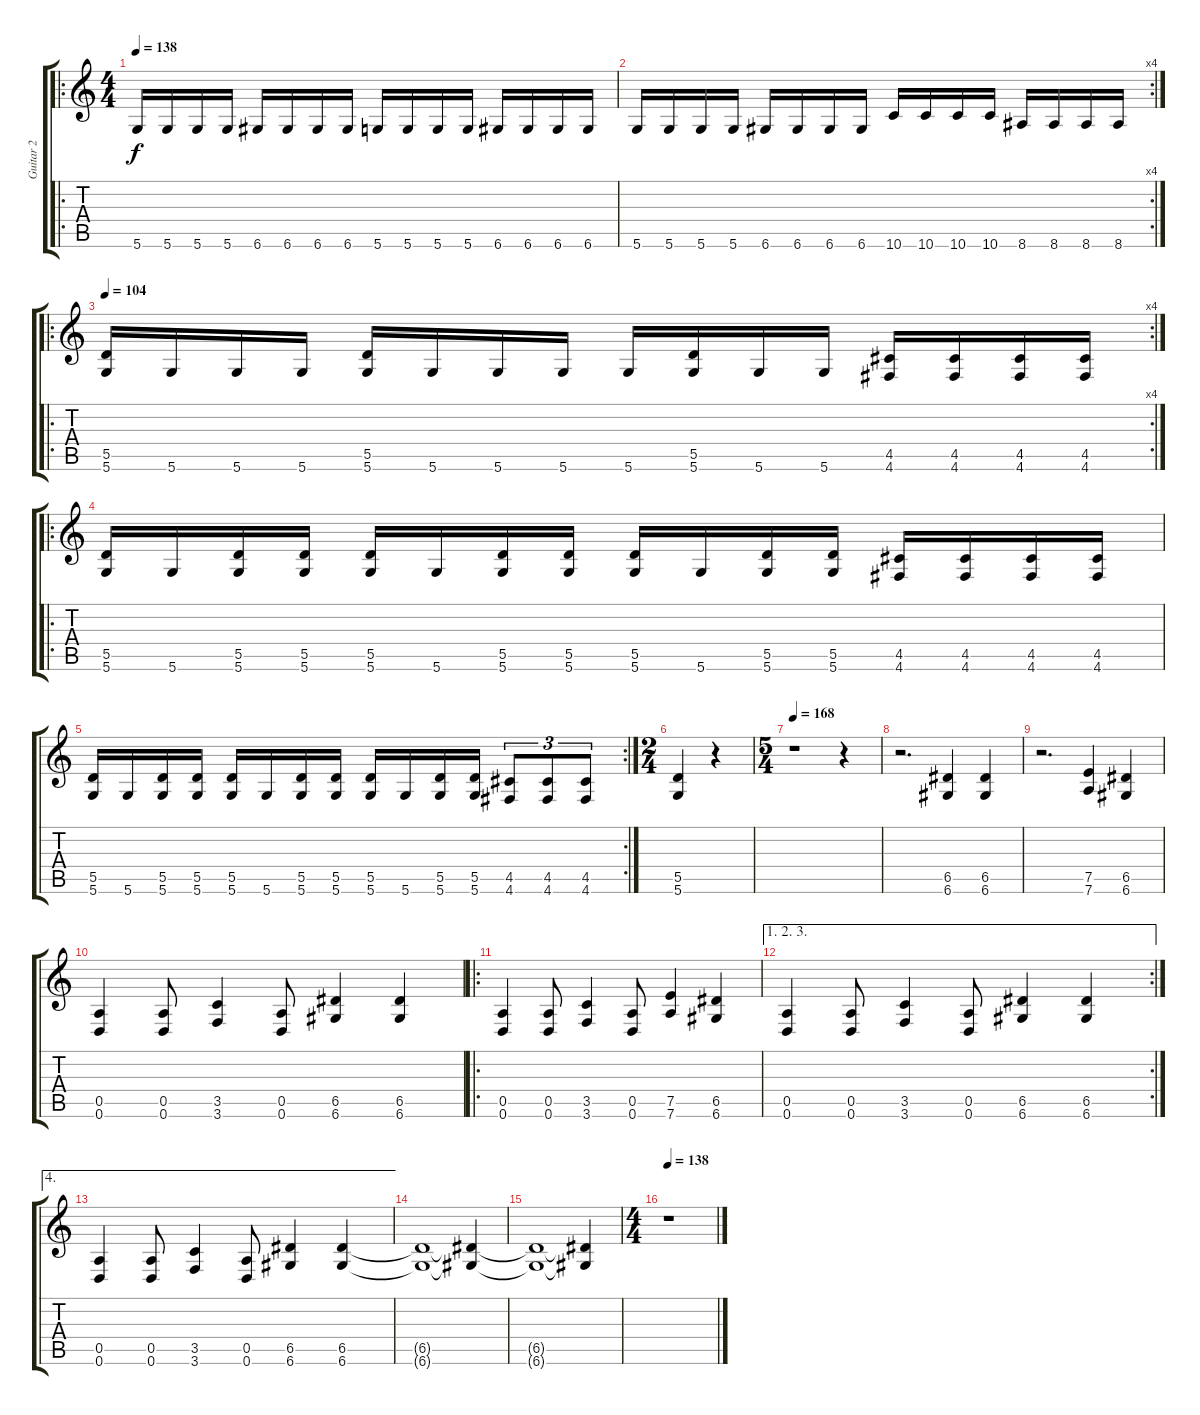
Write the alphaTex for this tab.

\track ("Guitar 2" "Guitar 2") {instrument distortionguitar}
\staff {score tabs}
\tuning (E4 B3 G3 D3 A2 D2) {hide}
\ro
\ts (4 4)
\tempo 138
\clef g2
\ks c
5.6.16{dy f} 5.6.16 5.6.16 5.6.16 6.6.16 6.6.16 6.6.16 6.6.16 5.6.16 5.6.16 5.6.16 5.6.16 6.6.16 6.6.16 6.6.16 6.6.16 |
\rc 4
5.6.16 5.6.16 5.6.16 5.6.16 6.6.16 6.6.16 6.6.16 6.6.16 10.6.16 10.6.16 10.6.16 10.6.16 8.6.16 8.6.16 8.6.16 8.6.16 |
\ro
\rc 4
\tempo 104
(5.5 5.6).16 5.6.16 5.6.16 5.6.16 (5.5 5.6).16 5.6.16 5.6.16 5.6.16 5.6.16 (5.5 5.6).16 5.6.16 5.6.16 (4.5 4.6).16 (4.5 4.6).16 (4.5 4.6).16 (4.5 4.6).16 |
\ro
(5.5 5.6).16 5.6.16 (5.5 5.6).16 (5.5 5.6).16 (5.5 5.6).16 5.6.16 (5.5 5.6).16 (5.5 5.6).16 (5.5 5.6).16 5.6.16 (5.5 5.6).16 (5.5 5.6).16 (4.5 4.6).16 (4.5 4.6).16 (4.5 4.6).16 (4.5 4.6).16 |
\rc 2
(5.5 5.6).16 5.6.16 (5.5 5.6).16 (5.5 5.6).16 (5.5 5.6).16 5.6.16 (5.5 5.6).16 (5.5 5.6).16 (5.5 5.6).16 5.6.16 (5.5 5.6).16 (5.5 5.6).16 (4.5 4.6).8{tu (3 2)} (4.5 4.6).8{tu (3 2)} (4.5 4.6).8{tu (3 2)} |
\ts (2 4)
(5.5 5.6).4 r.4 |
\ts (5 4)
\tempo 168
r.1 r.4 |
r.2{d} (6.5 6.6).4 (6.5 6.6).4 |
r.2{d} (7.5 7.6).4 (6.5 6.6).4 |
(0.5 0.6).4 (0.5 0.6).8 (3.5 3.6).4 (0.5 0.6).8 (6.5 6.6).4 (6.5 6.6).4 |
\ro
(0.5 0.6).4 (0.5 0.6).8 (3.5 3.6).4 (0.5 0.6).8 (7.5 7.6).4 (6.5 6.6).4 |
\ae (1 2 3)
\rc 2
(0.5 0.6).4 (0.5 0.6).8 (3.5 3.6).4 (0.5 0.6).8 (6.5 6.6).4 (6.5 6.6).4 |
\ae 4
(0.5 0.6).4 (0.5 0.6).8 (3.5 3.6).4 (0.5 0.6).8 (6.5 6.6).4 (6.5 6.6).4 |
(6.5{t} 6.6{t}).1 (6.5{t} 6.6{t}).4 |
(6.5{t} 6.6{t}).1 (6.5{t} 6.6{t}).4 |
\ts (4 4)
\tempo 138
r.1
